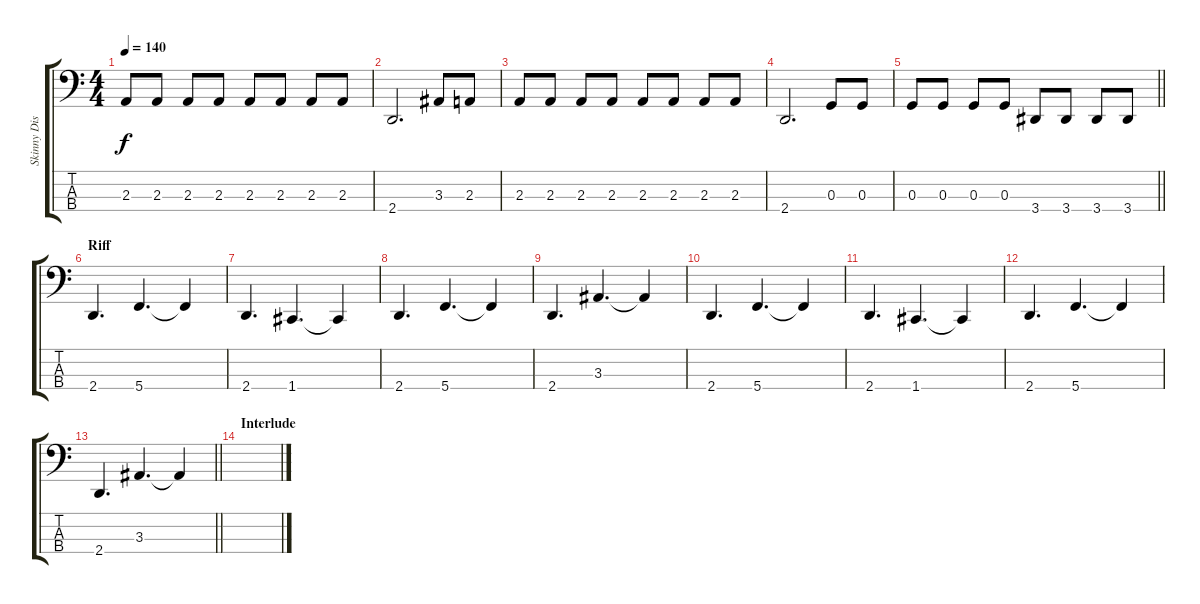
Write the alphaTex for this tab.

\track ("Skinny Disco" "Skinny Dis") {instrument electricbasspick}
\staff {score tabs}
\tuning (F2 C2 G1 C1) {hide}
\ts (4 4)
\tempo 140
\clef f4
\ks c
2.3.8{dy f} 2.3.8 2.3.8 2.3.8 2.3.8 2.3.8 2.3.8 2.3.8 |
2.4.2{d} 3.3.8 2.3.8 |
2.3.8 2.3.8 2.3.8 2.3.8 2.3.8 2.3.8 2.3.8 2.3.8 |
2.4.2{d} 0.3.8 0.3.8 |
\barLineRight lightlight
0.3.8 0.3.8 0.3.8 0.3.8 3.4.8 3.4.8 3.4.8 3.4.8 |
\section ("" "Riff")
2.4.4{d} 5.4.4{d} 5.4{t}.4 |
2.4.4{d} 1.4.4{d} 1.4{t}.4 |
2.4.4{d} 5.4.4{d} 5.4{t}.4 |
2.4.4{d} 3.3.4{d} 3.3{t}.4 |
2.4.4{d} 5.4.4{d} 5.4{t}.4 |
2.4.4{d} 1.4.4{d} 1.4{t}.4 |
2.4.4{d} 5.4.4{d} 5.4{t}.4 |
\barLineRight lightlight
2.4.4{d} 3.3.4{d} 3.3{t}.4 |
\section ("" "Interlude")
